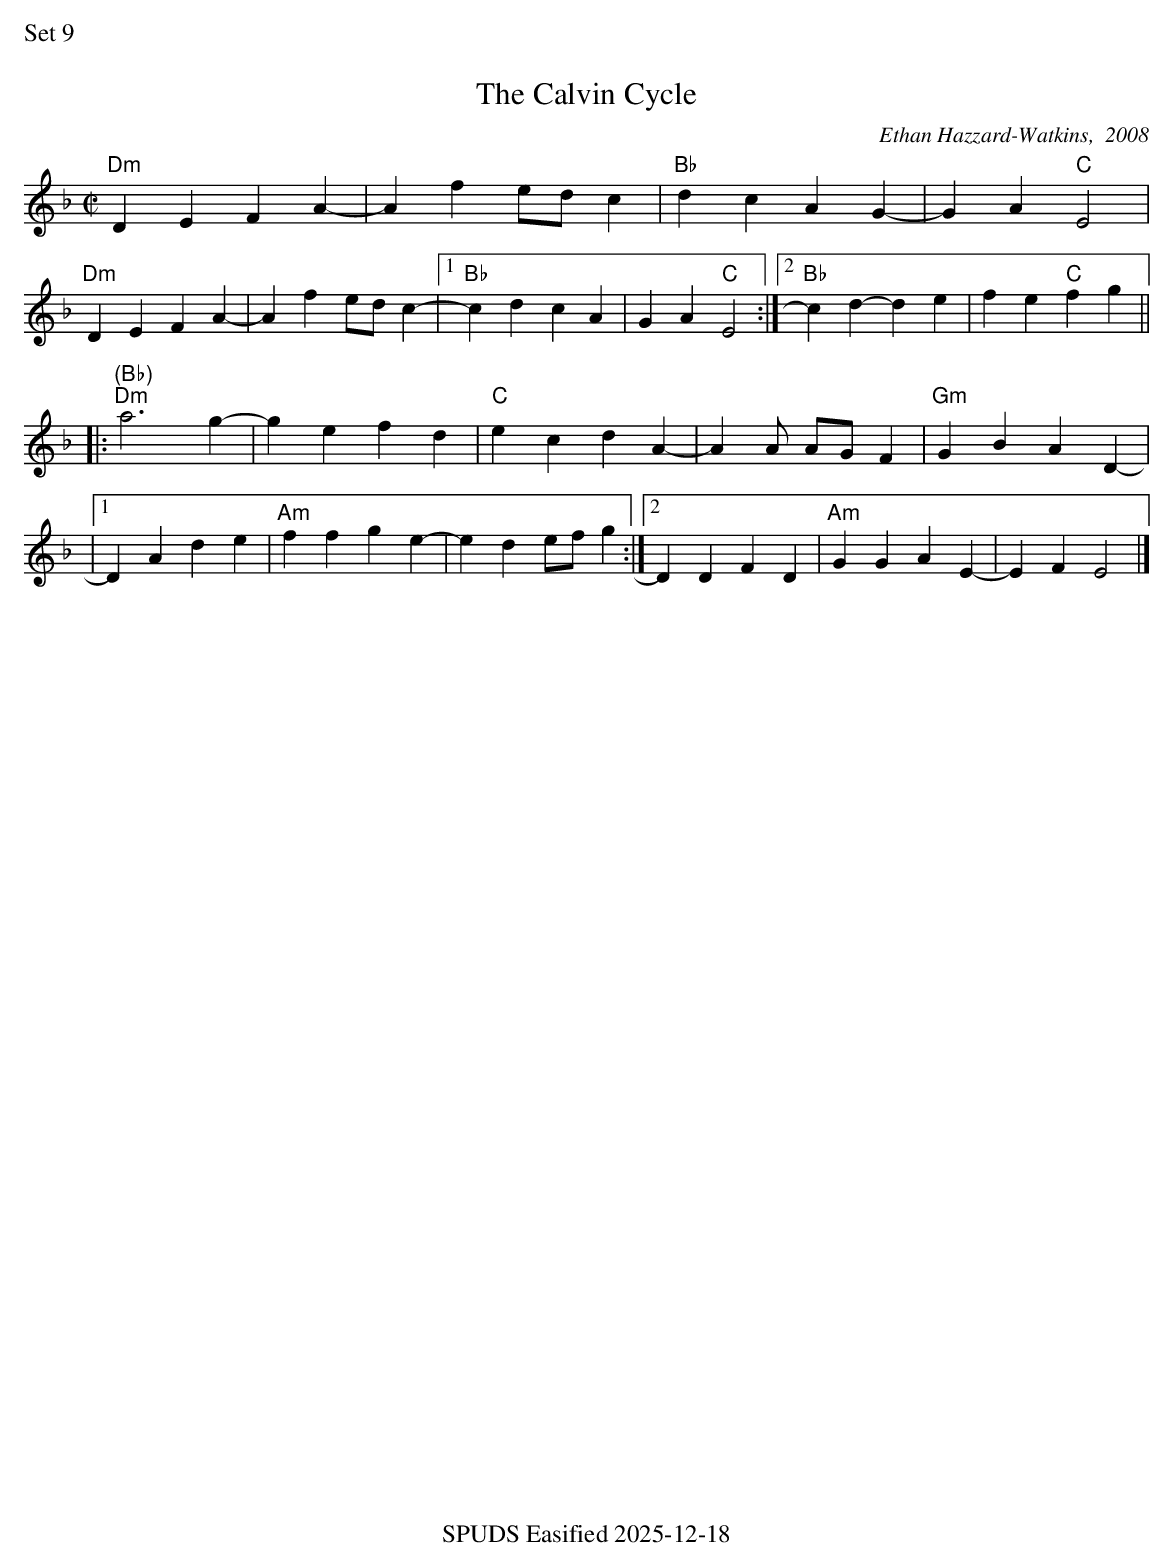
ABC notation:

X:1
%%text Set 9
T:The Calvin Cycle
C:Ethan Hazzard-Watkins,  2008
L:1/4
M:C|
K:Dm
"Dm"DEFA-|Af e/d/c| "Bb"dcAG-|GA "C"E2|
"Dm"DEFA-|Af e/d/c-|1"Bb"cdcA|GA"C"E2:|2"Bb"cd-de|fe "C"fg||
|:"(Bb)""Dm"a3g-|gefd|"C"ecdA-|A A/2 A/G/ F|"Gm"GBAD-|
|1DAde|"Am"ffge-|e d e/f/g:|2DDFD|"Am"GGAE-|EFE2|]
